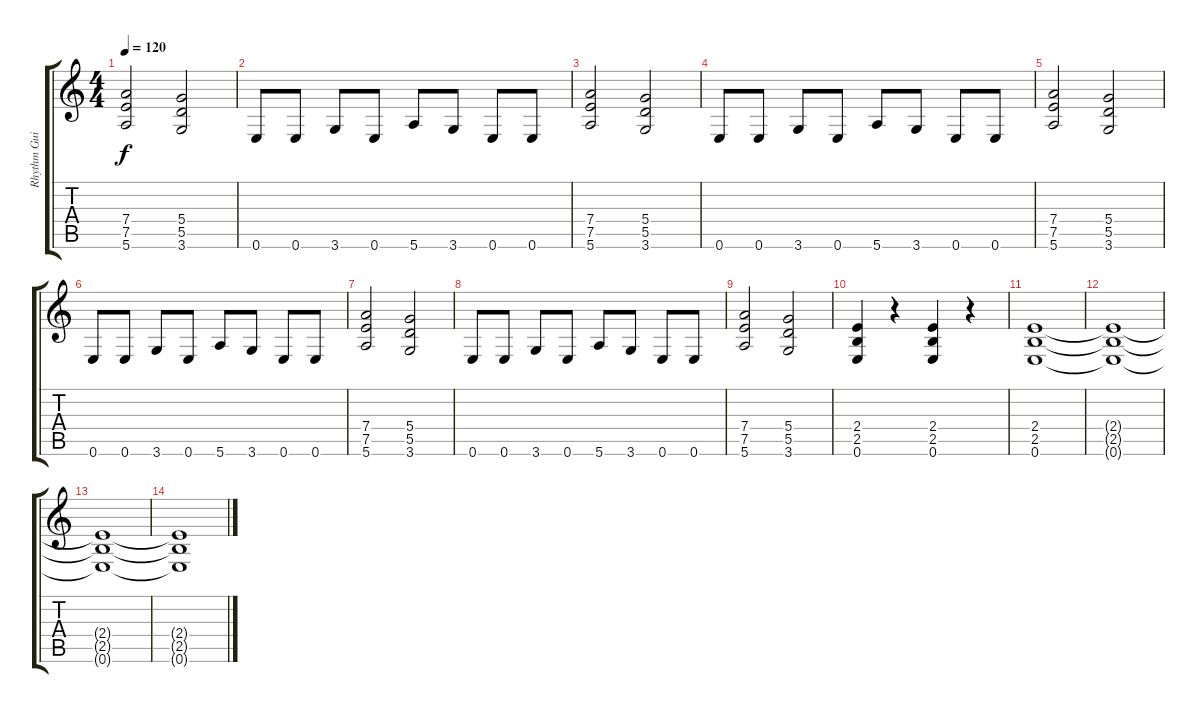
\track ("Rhythm Guitar I" "Rhythm Gui") {instrument overdrivenguitar}
\staff {score tabs}
\tuning (E4 B3 G3 D3 A2 E2) {hide}
\ts (4 4)
\tempo 120
\clef g2
\ks c
(7.4 7.5 5.6).2{dy f} (5.4 5.5 3.6).2 |
0.6.8 0.6.8 3.6.8 0.6.8 5.6.8 3.6.8 0.6.8 0.6.8 |
(7.4 7.5 5.6).2 (5.4 5.5 3.6).2 |
0.6.8 0.6.8 3.6.8 0.6.8 5.6.8 3.6.8 0.6.8 0.6.8 |
(7.4 7.5 5.6).2 (5.4 5.5 3.6).2 |
0.6.8 0.6.8 3.6.8 0.6.8 5.6.8 3.6.8 0.6.8 0.6.8 |
(7.4 7.5 5.6).2 (5.4 5.5 3.6).2 |
0.6.8 0.6.8 3.6.8 0.6.8 5.6.8 3.6.8 0.6.8 0.6.8 |
(7.4 7.5 5.6).2 (5.4 5.5 3.6).2 |
(2.4 2.5 0.6).4 r.4 (2.4 2.5 0.6).4 r.4 |
(2.4 2.5 0.6).1 |
(2.4{t} 2.5{t} 0.6{t}).1 |
(2.4{t} 2.5{t} 0.6{t}).1 |
(2.4{t} 2.5{t} 0.6{t}).1
